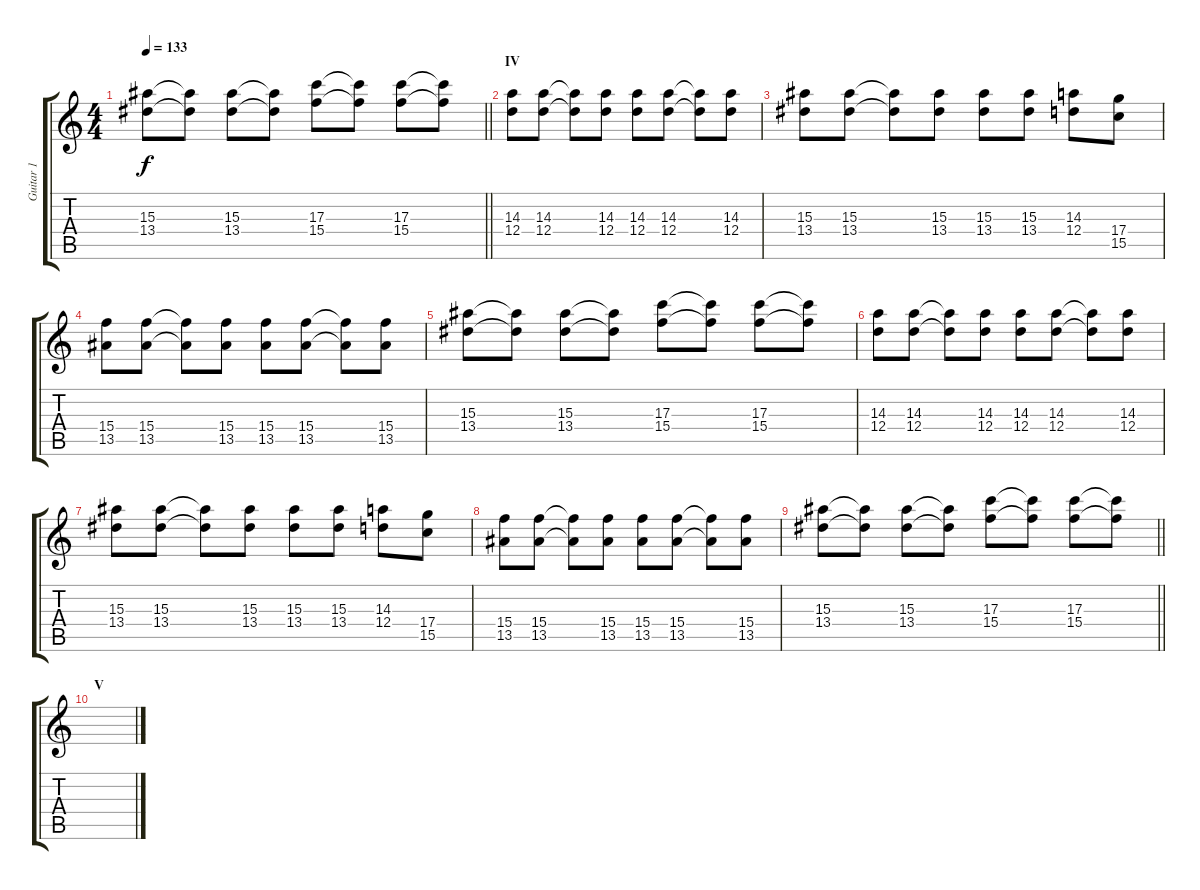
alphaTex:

\track ("Guitar 1" "Guitar 1") {instrument overdrivenguitar}
\staff {score tabs}
\tuning (E4 B3 G3 D3 A2 E2) {hide}
\ts (4 4)
\tempo 133
\clef g2
\barLineRight lightlight
\ks c
(15.3 13.4).8{dy f} (15.3{t} 13.4{t}).8 (15.3 13.4).8 (15.3{t} 13.4{t}).8 (17.3 15.4).8 (17.3{t} 15.4{t}).8 (17.3 15.4).8 (17.3{t} 15.4{t}).8 |
\section ("" "IV")
(14.3 12.4).8 (14.3 12.4).8 (14.3{t} 12.4{t}).8 (14.3 12.4).8 (14.3 12.4).8 (14.3 12.4).8 (14.3{t} 12.4{t}).8 (14.3 12.4).8 |
(15.3 13.4).8 (15.3 13.4).8 (15.3{t} 13.4{t}).8 (15.3 13.4).8 (15.3 13.4).8 (15.3 13.4).8 (14.3 12.4).8 (17.4 15.5).8 |
(15.4 13.5).8 (15.4 13.5).8 (15.4{t} 13.5{t}).8 (15.4 13.5).8 (15.4 13.5).8 (15.4 13.5).8 (15.4{t} 13.5{t}).8 (15.4 13.5).8 |
(15.3 13.4).8 (15.3{t} 13.4{t}).8 (15.3 13.4).8 (15.3{t} 13.4{t}).8 (17.3 15.4).8 (17.3{t} 15.4{t}).8 (17.3 15.4).8 (17.3{t} 15.4{t}).8 |
(14.3 12.4).8 (14.3 12.4).8 (14.3{t} 12.4{t}).8 (14.3 12.4).8 (14.3 12.4).8 (14.3 12.4).8 (14.3{t} 12.4{t}).8 (14.3 12.4).8 |
(15.3 13.4).8 (15.3 13.4).8 (15.3{t} 13.4{t}).8 (15.3 13.4).8 (15.3 13.4).8 (15.3 13.4).8 (14.3 12.4).8 (17.4 15.5).8 |
(15.4 13.5).8 (15.4 13.5).8 (15.4{t} 13.5{t}).8 (15.4 13.5).8 (15.4 13.5).8 (15.4 13.5).8 (15.4{t} 13.5{t}).8 (15.4 13.5).8 |
\barLineRight lightlight
(15.3 13.4).8 (15.3{t} 13.4{t}).8 (15.3 13.4).8 (15.3{t} 13.4{t}).8 (17.3 15.4).8 (17.3{t} 15.4{t}).8 (17.3 15.4).8 (17.3{t} 15.4{t}).8 |
\section ("" "V")
